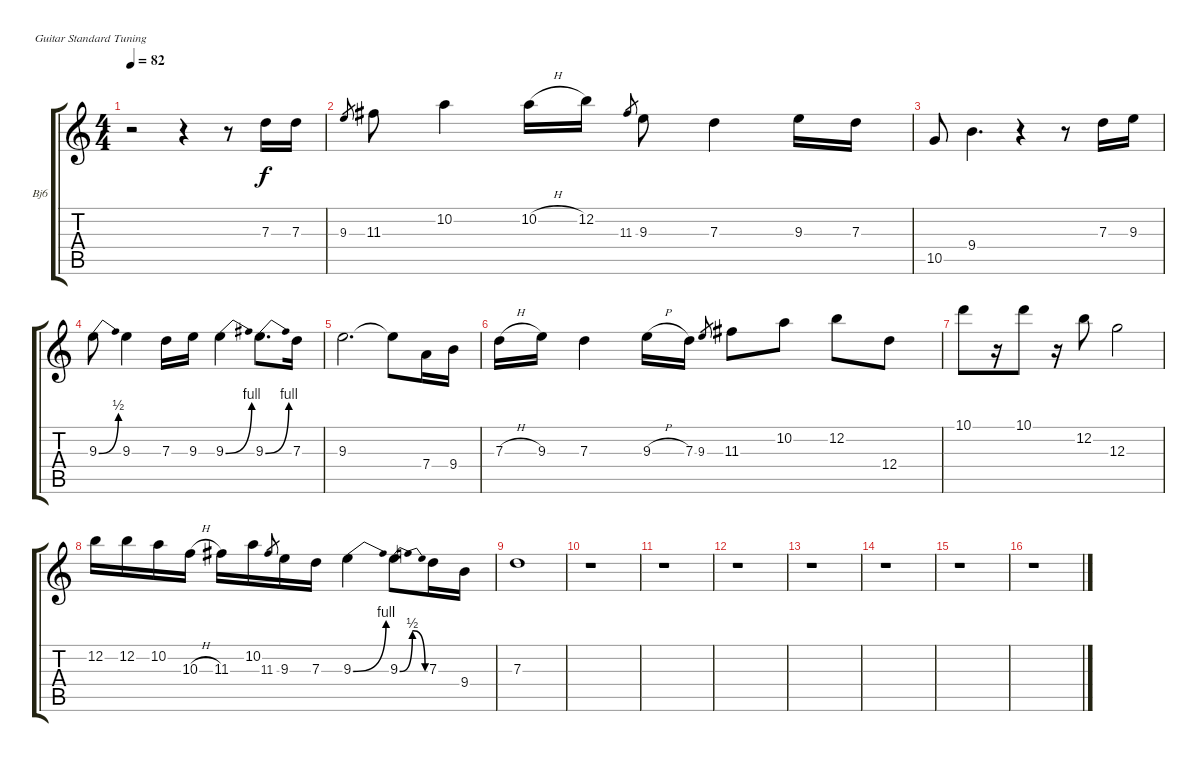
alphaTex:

\bracketExtendMode groupsimilarinstruments
\firstSystemTrackNameOrientation horizontal
\otherSystemsTrackNameOrientation horizontal
\track ("Guitar 1 (Banjo)" "Bj6") {instrument acousticgrandpiano}
\staff {score tabs}
\tuning (E4 B3 G3 D3 A2 E2)
\displaytranspose 12
\ts (4 4)
\tempo 82
\clef g2
\ks aminor
r.2{dy f instrument acousticgrandpiano} r.4 r.8 7.3.16 7.3.16 |
\ks c
9.3.8{gr} 11.3.8 10.2.4 10.2{h}.16 12.2.16 11.3.8{gr} 9.3.8 7.3.4 9.3.16 7.3.16 |
10.5.8 9.4.4{d} r.4 r.8 7.3.16 9.3.16 |
9.3{be (bend 0 0 60 2)}.8 9.3.4 7.3.16 9.3.16 9.3{be (bend 0 0 60 4)}.4 9.3{be (bend 0 0 60 4)}.8{d} 7.3.16 |
9.3.2{d} 9.3{t}.8 7.4.16 9.4.16 |
7.3{h}.16 9.3.16 7.3.4 9.3{h}.16 7.3.16 9.3.8{gr} 11.3.8 10.2.8 12.2.8 12.4.8 |
10.1.8 r.16 10.1.8 r.16 12.2.8 12.3.2 |
12.2.16 12.2.16 10.2.16 10.3{h}.16 11.3.16 10.2.16 11.3.8{gr} 9.3.16 7.3.16 9.3{be (bend 0 0 60 4)}.4 9.3{be (bendrelease 0 0 30 2 30 2 60 0)}.8 7.3.16 9.4.16 |
7.3.1 |
r.1 |
r.1 |
r.1 |
r.1 |
r.1 |
r.1 |
r.1
